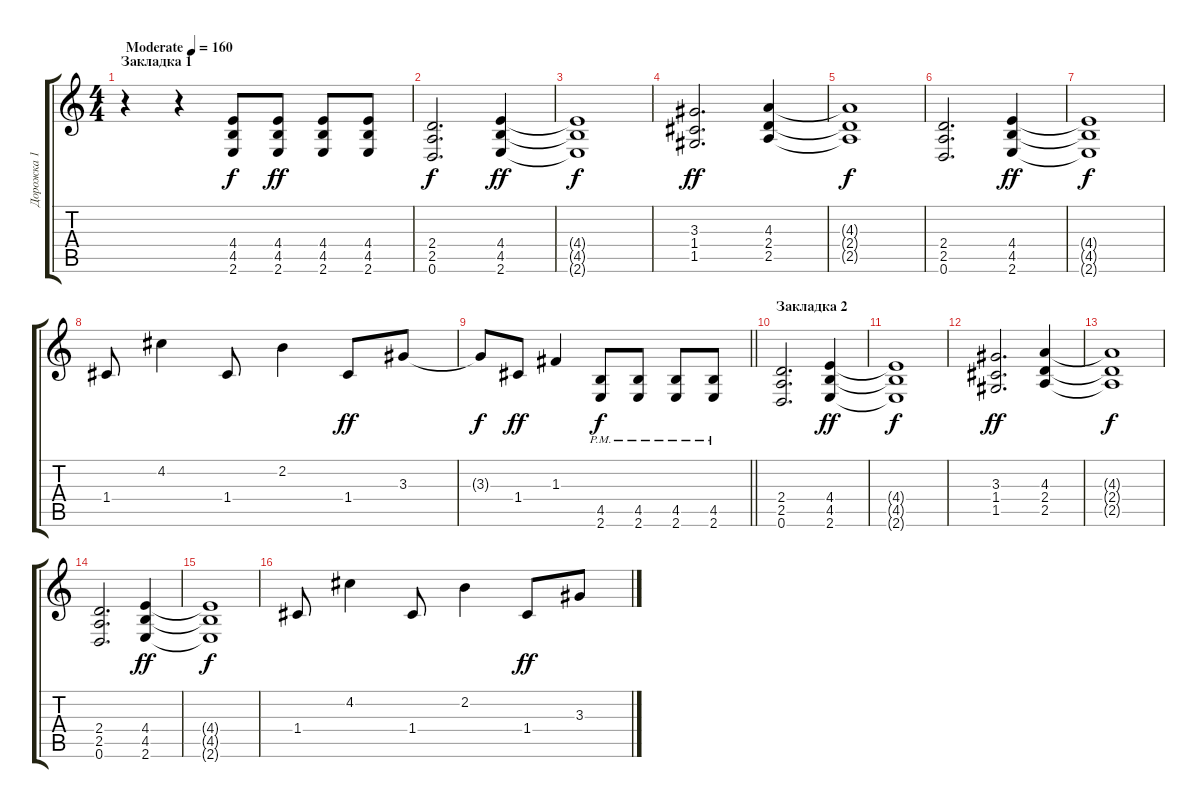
\track ("Дорожка 1" "Дорожка 1") {instrument distortionguitar}
\staff {score tabs}
\tuning (D4 A3 F3 C3 G2 D2) {hide}
\ts (4 4)
\section ("" "Закладка 1")
\tempo (160 "Moderate")
\clef g2
\ks c
r.4{dy f instrument distortionguitar} r.4 (4.4 4.5 2.6).8 (4.4 4.5 2.6).8{dy ff} (4.4 4.5 2.6).8 (4.4 4.5 2.6).8 |
(2.4 2.5 0.6).2{d dy f} (4.4 4.5 2.6).4{dy ff} |
(4.4{t} 4.5{t} 2.6{t}).1{dy f} |
(3.3 1.4 1.5).2{d dy ff} (4.3 2.4 2.5).4 |
(4.3{t} 2.4{t} 2.5{t}).1{dy f} |
(2.4 2.5 0.6).2{d} (4.4 4.5 2.6).4{dy ff} |
(4.4{t} 4.5{t} 2.6{t}).1{dy f} |
1.4.8 4.2.4 1.4.8 2.2.4 1.4.8{dy ff} 3.3.8 |
\barLineRight lightlight
3.3{t}.8{dy f} 1.4.8{dy ff} 1.3.4 (4.5{pm} 2.6{pm}).8{dy f} (4.5{pm} 2.6{pm}).8 (4.5{pm} 2.6{pm}).8 (4.5{pm} 2.6{pm}).8 |
\section ("" "Закладка 2")
(2.4 2.5 0.6).2{d} (4.4 4.5 2.6).4{dy ff} |
(4.4{t} 4.5{t} 2.6{t}).1{dy f} |
(3.3 1.4 1.5).2{d dy ff} (4.3 2.4 2.5).4 |
(4.3{t} 2.4{t} 2.5{t}).1{dy f} |
(2.4 2.5 0.6).2{d} (4.4 4.5 2.6).4{dy ff} |
(4.4{t} 4.5{t} 2.6{t}).1{dy f} |
1.4.8 4.2.4 1.4.8 2.2.4 1.4.8{dy ff} 3.3.8
